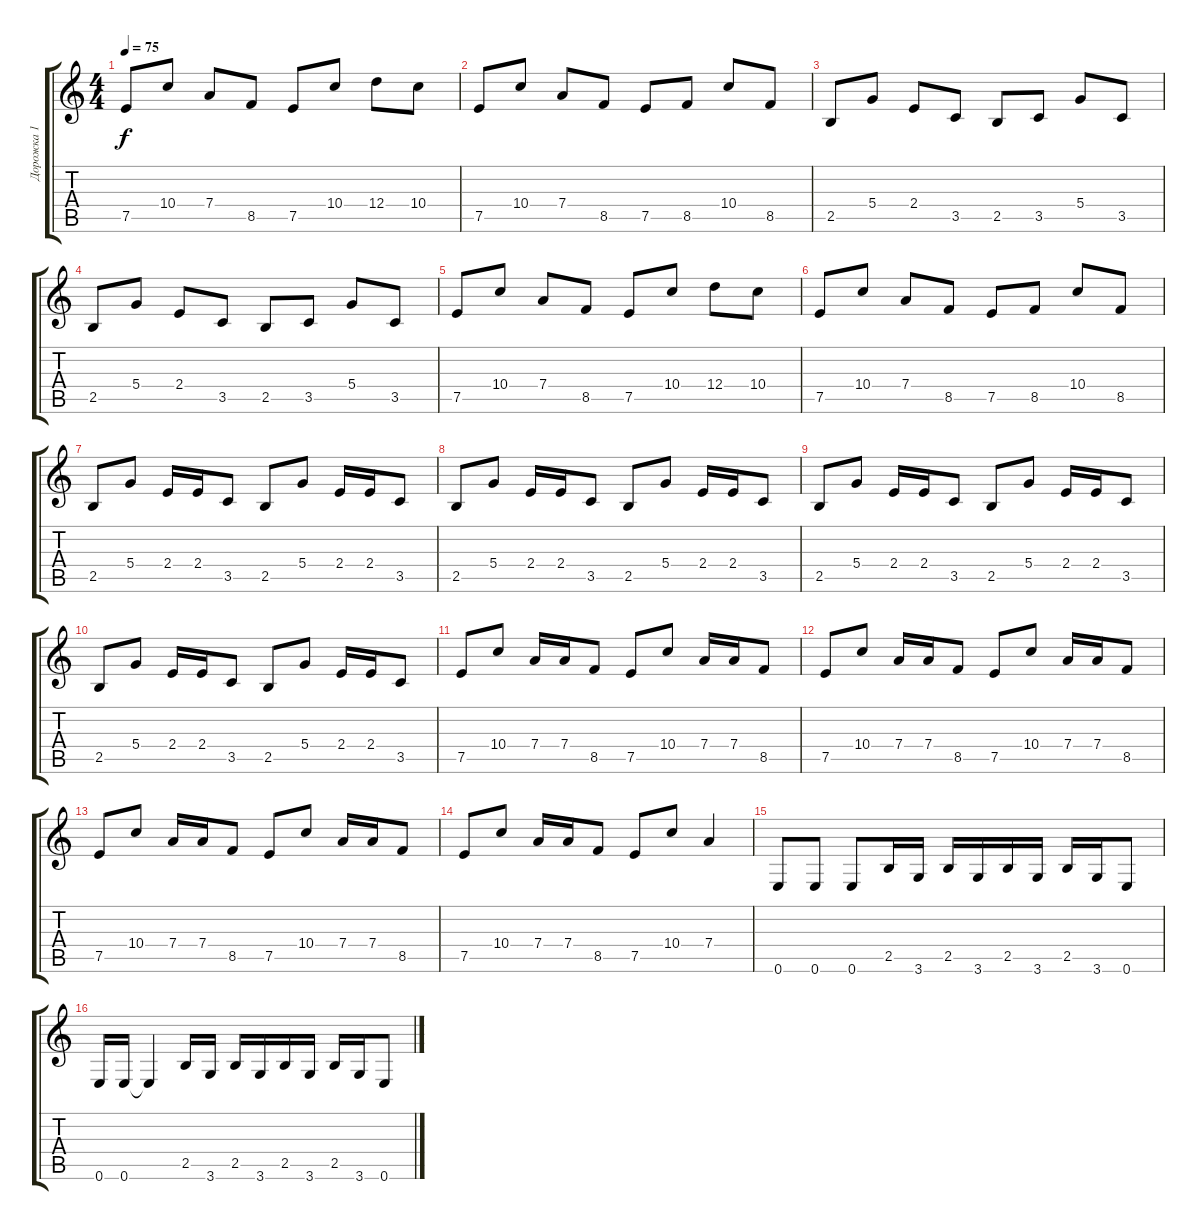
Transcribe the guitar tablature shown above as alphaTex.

\track ("Дорожка 1" "Дорожка 1") {instrument overdrivenguitar}
\staff {score tabs}
\tuning (E4 B3 G3 D3 A2 E2) {hide}
\ts (4 4)
\tempo 75
\clef g2
\ks c
7.5.8{dy f} 10.4.8 7.4.8 8.5.8 7.5.8 10.4.8 12.4.8 10.4.8 |
7.5.8 10.4.8 7.4.8 8.5.8 7.5.8 8.5.8 10.4.8 8.5.8 |
2.5.8 5.4.8 2.4.8 3.5.8 2.5.8 3.5.8 5.4.8 3.5.8 |
2.5.8 5.4.8 2.4.8 3.5.8 2.5.8 3.5.8 5.4.8 3.5.8 |
7.5.8 10.4.8 7.4.8 8.5.8 7.5.8 10.4.8 12.4.8 10.4.8 |
7.5.8 10.4.8 7.4.8 8.5.8 7.5.8 8.5.8 10.4.8 8.5.8 |
2.5.8 5.4.8 2.4.16 2.4.16 3.5.8 2.5.8 5.4.8 2.4.16 2.4.16 3.5.8 |
2.5.8 5.4.8 2.4.16 2.4.16 3.5.8 2.5.8 5.4.8 2.4.16 2.4.16 3.5.8 |
2.5.8 5.4.8 2.4.16 2.4.16 3.5.8 2.5.8 5.4.8 2.4.16 2.4.16 3.5.8 |
2.5.8 5.4.8 2.4.16 2.4.16 3.5.8 2.5.8 5.4.8 2.4.16 2.4.16 3.5.8 |
7.5.8 10.4.8 7.4.16 7.4.16 8.5.8 7.5.8 10.4.8 7.4.16 7.4.16 8.5.8 |
7.5.8 10.4.8 7.4.16 7.4.16 8.5.8 7.5.8 10.4.8 7.4.16 7.4.16 8.5.8 |
7.5.8 10.4.8 7.4.16 7.4.16 8.5.8 7.5.8 10.4.8 7.4.16 7.4.16 8.5.8 |
7.5.8 10.4.8 7.4.16 7.4.16 8.5.8 7.5.8 10.4.8 7.4.4 |
0.6.8 0.6.8 0.6.8 2.5.16 3.6.16 2.5.16 3.6.16 2.5.16 3.6.16 2.5.16 3.6.16 0.6.8 |
0.6.16 0.6.16 0.6{t}.4 2.5.16 3.6.16 2.5.16 3.6.16 2.5.16 3.6.16 2.5.16 3.6.16 0.6.8
